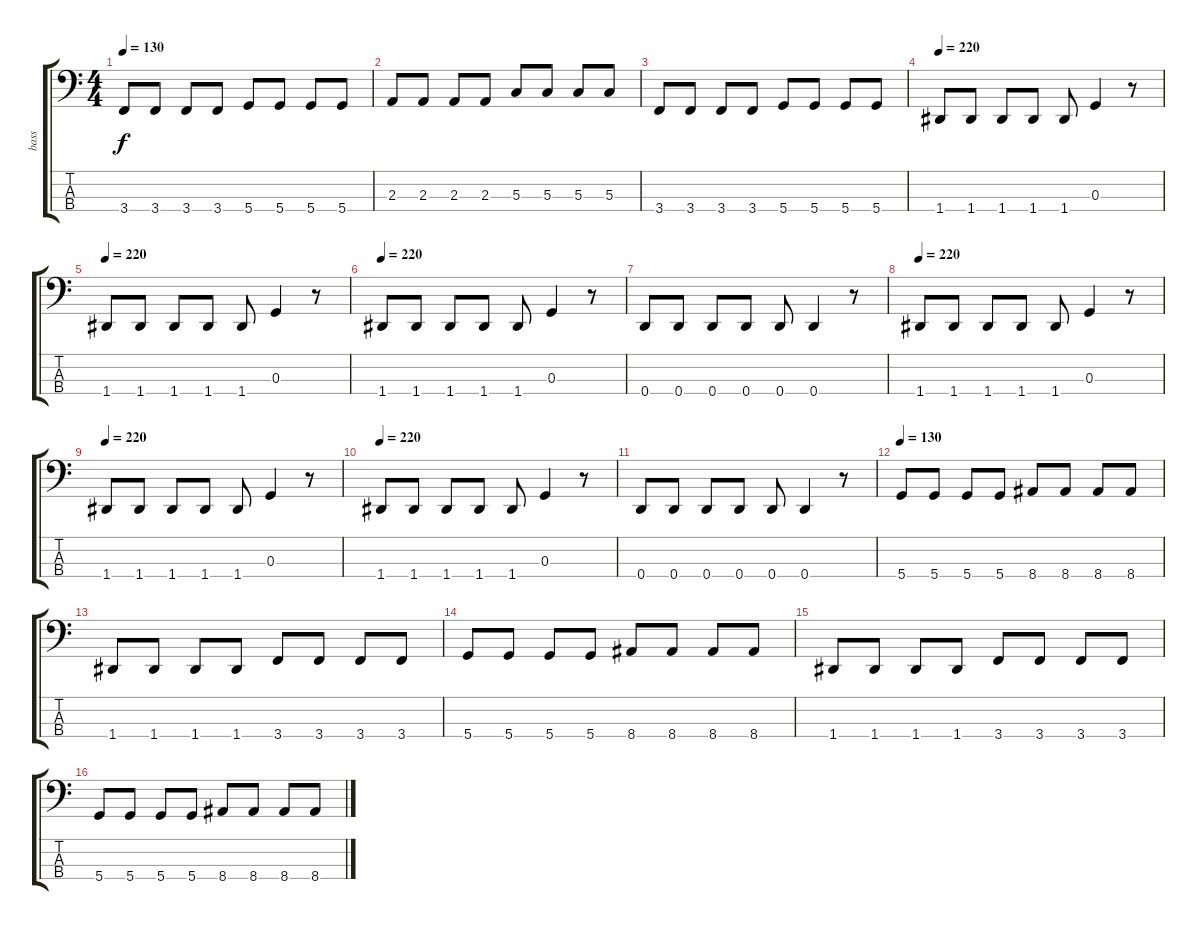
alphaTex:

\track ("bass" "bass") {instrument electricbasspick}
\staff {score tabs}
\tuning (F2 C2 G1 D1) {hide}
\ts (4 4)
\tempo 130
\clef f4
\ks c
3.4.8{dy f} 3.4.8 3.4.8 3.4.8 5.4.8 5.4.8 5.4.8 5.4.8 |
2.3.8 2.3.8 2.3.8 2.3.8 5.3.8 5.3.8 5.3.8 5.3.8 |
3.4.8 3.4.8 3.4.8 3.4.8 5.4.8 5.4.8 5.4.8 5.4.8 |
\tempo 220
1.4.8 1.4.8 1.4.8 1.4.8 1.4.8 0.3.4 r.8 |
\tempo 220
1.4.8 1.4.8 1.4.8 1.4.8 1.4.8 0.3.4 r.8 |
\tempo 220
1.4.8 1.4.8 1.4.8 1.4.8 1.4.8 0.3.4 r.8 |
0.4.8 0.4.8 0.4.8 0.4.8 0.4.8 0.4.4 r.8 |
\tempo 220
1.4.8 1.4.8 1.4.8 1.4.8 1.4.8 0.3.4 r.8 |
\tempo 220
1.4.8 1.4.8 1.4.8 1.4.8 1.4.8 0.3.4 r.8 |
\tempo 220
1.4.8 1.4.8 1.4.8 1.4.8 1.4.8 0.3.4 r.8 |
0.4.8 0.4.8 0.4.8 0.4.8 0.4.8 0.4.4 r.8 |
\tempo 130
5.4.8 5.4.8 5.4.8 5.4.8 8.4.8 8.4.8 8.4.8 8.4.8 |
1.4.8 1.4.8 1.4.8 1.4.8 3.4.8 3.4.8 3.4.8 3.4.8 |
5.4.8 5.4.8 5.4.8 5.4.8 8.4.8 8.4.8 8.4.8 8.4.8 |
1.4.8 1.4.8 1.4.8 1.4.8 3.4.8 3.4.8 3.4.8 3.4.8 |
5.4.8 5.4.8 5.4.8 5.4.8 8.4.8 8.4.8 8.4.8 8.4.8
